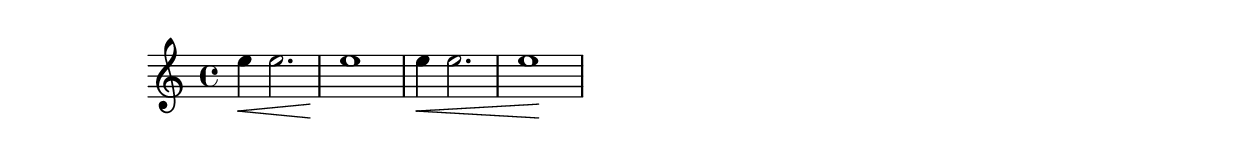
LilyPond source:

%% DO NOT EDIT this file manually; it is automatically
%% generated from LSR http://lsr.di.unimi.it
%% Make any changes in LSR itself, or in Documentation/snippets/new/ ,
%% and then run scripts/auxiliar/makelsr.py
%%
%% This file is in the public domain.
\version "2.18.0"

\header {
  lsrtags = "expressive-marks, tweaks-and-overrides"

  texidoc = "
If the note which ends a hairpin falls on a downbeat, the hairpin stops
at the bar line immediately preceding.  This behavior can be controlled
by overriding the @code{'to-barline} property.

"
  doctitle = "Setting hairpin behavior at bar lines"
} % begin verbatim

\relative c'' {
  e4\< e2.
  e1\!
  \override Hairpin.to-barline = ##f
  e4\< e2.
  e1\!
}
